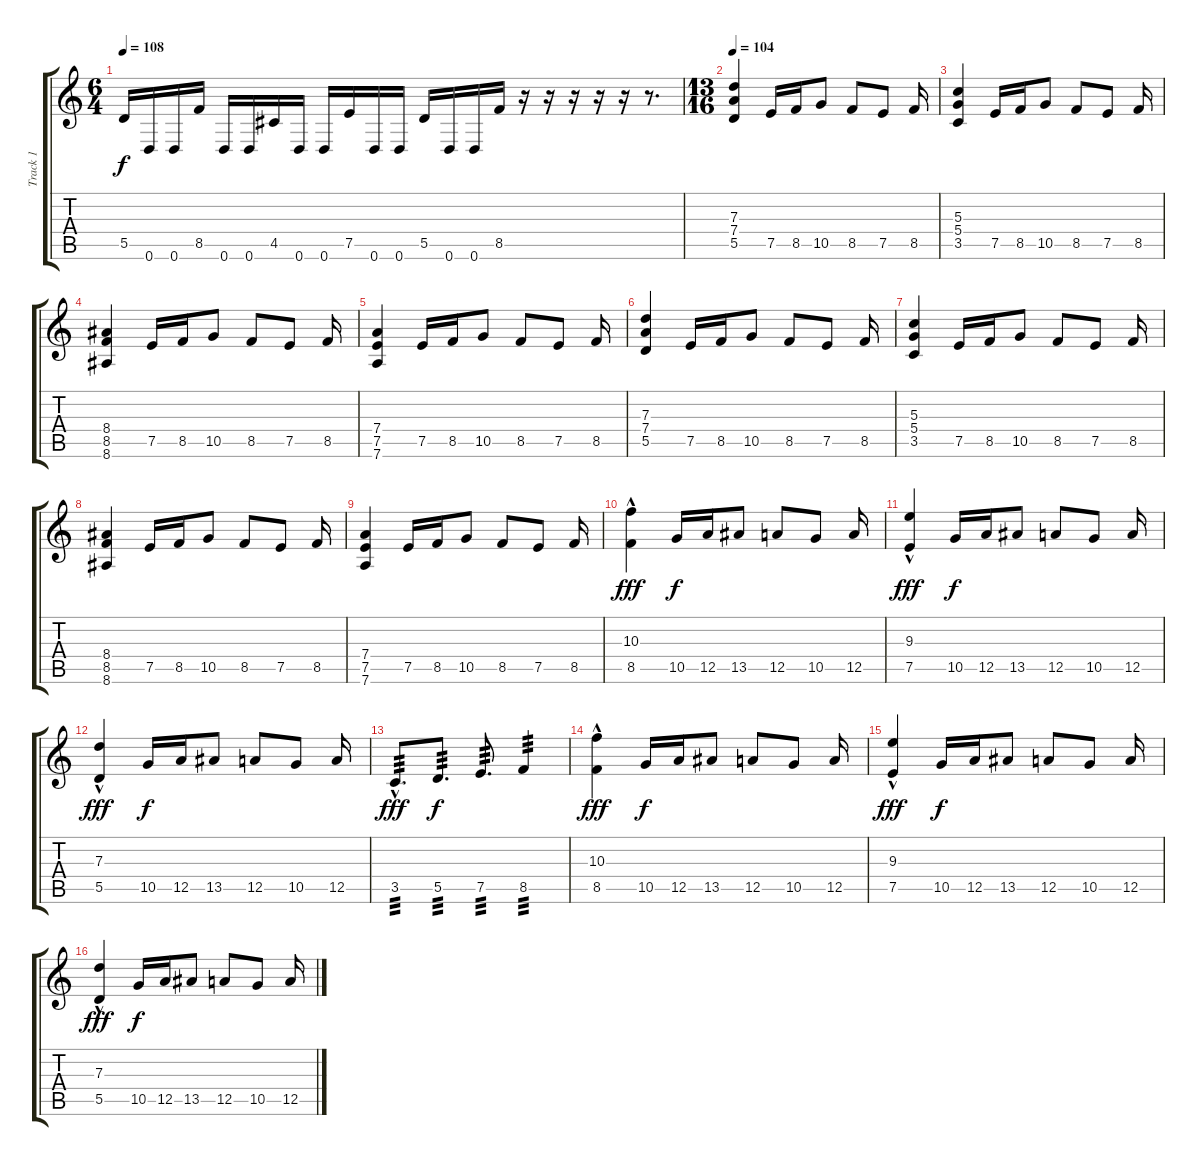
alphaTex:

\track ("Track 1" "Track 1") {instrument overdrivenguitar}
\staff {score tabs}
\tuning (E4 B3 G3 D3 A2 D2) {hide}
\ts (6 4)
\tempo 108
\clef g2
\ks c
5.5.16{dy f} 0.6.16 0.6.16 8.5.16 0.6.16 0.6.16 4.5.16 0.6.16 0.6.16 7.5.16 0.6.16 0.6.16 5.5.16 0.6.16 0.6.16 8.5.16 r.16 r.16 r.16 r.16 r.16 r.8{d} |
\ts (13 16)
\tempo 104
(7.3 7.4 5.5).4 7.5.16 8.5.16 10.5.8 8.5.8 7.5.8 8.5.16 |
(5.3 5.4 3.5).4 7.5.16 8.5.16 10.5.8 8.5.8 7.5.8 8.5.16 |
(8.4 8.5 8.6).4 7.5.16 8.5.16 10.5.8 8.5.8 7.5.8 8.5.16 |
(7.4 7.5 7.6).4 7.5.16 8.5.16 10.5.8 8.5.8 7.5.8 8.5.16 |
(7.3 7.4 5.5).4 7.5.16 8.5.16 10.5.8 8.5.8 7.5.8 8.5.16 |
(5.3 5.4 3.5).4 7.5.16 8.5.16 10.5.8 8.5.8 7.5.8 8.5.16 |
(8.4 8.5 8.6).4 7.5.16 8.5.16 10.5.8 8.5.8 7.5.8 8.5.16 |
(7.4 7.5 7.6).4 7.5.16 8.5.16 10.5.8 8.5.8 7.5.8 8.5.16 |
(10.3{hac} 8.5{hac}).4{dy fff} 10.5.16{dy f} 12.5.16 13.5.8 12.5.8 10.5.8 12.5.16 |
(9.3{hac} 7.5{hac}).4{dy fff} 10.5.16{dy f} 12.5.16 13.5.8 12.5.8 10.5.8 12.5.16 |
(7.3{hac} 5.5{hac}).4{dy fff} 10.5.16{dy f} 12.5.16 13.5.8 12.5.8 10.5.8 12.5.16 |
3.5{hac}.8{d tp 3 dy fff} 5.5.8{d tp 3 dy f} 7.5.8{d tp 3} 8.5.4{tp 3} |
(10.3{hac} 8.5{hac}).4{dy fff} 10.5.16{dy f} 12.5.16 13.5.8 12.5.8 10.5.8 12.5.16 |
(9.3{hac} 7.5{hac}).4{dy fff} 10.5.16{dy f} 12.5.16 13.5.8 12.5.8 10.5.8 12.5.16 |
(7.3{hac} 5.5{hac}).4{dy fff} 10.5.16{dy f} 12.5.16 13.5.8 12.5.8 10.5.8 12.5.16
